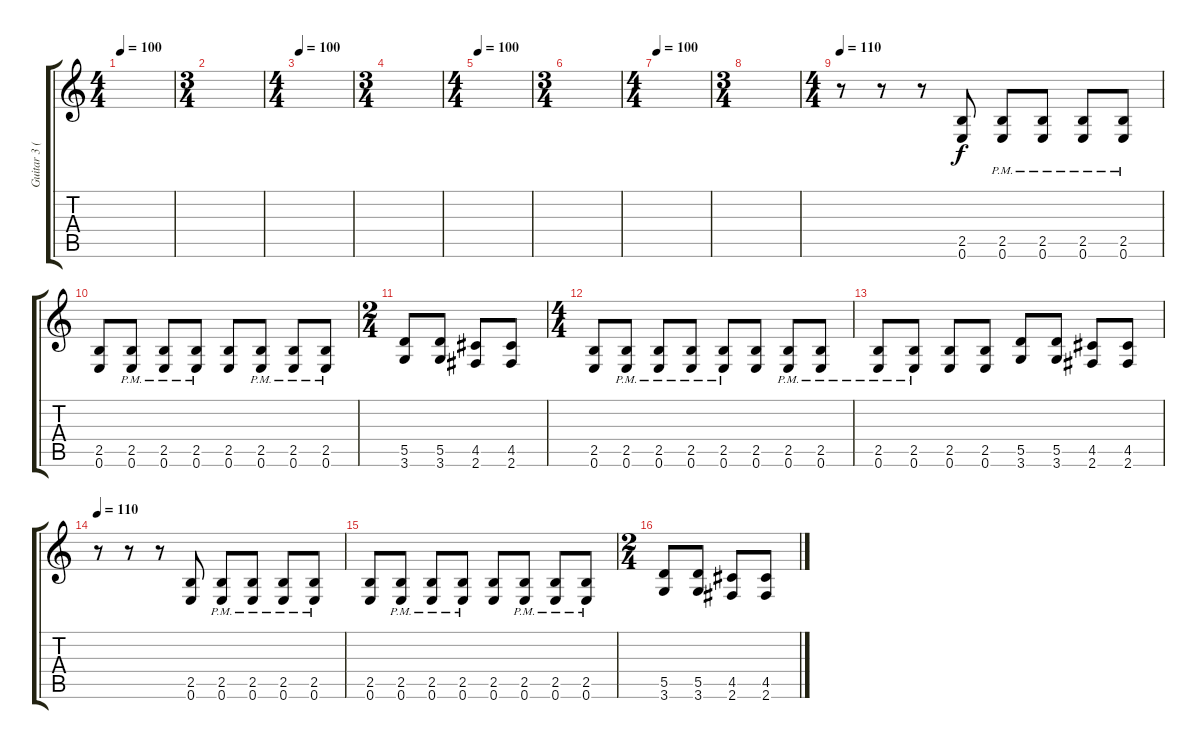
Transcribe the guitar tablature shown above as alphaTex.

\track ("Guitar 3 (Guitar Additional)" "Guitar 3 (") {instrument distortionguitar}
\staff {score tabs}
\tuning (E4 B3 G3 D3 A2 E2) {hide}
\ts (4 4)
\tempo 100
\clef g2
\ks c
|
\ts (3 4)
|
\ts (4 4)
\tempo 100
|
\ts (3 4)
|
\ts (4 4)
\tempo 100
|
\ts (3 4)
|
\ts (4 4)
\tempo 100
|
\ts (3 4)
|
\ts (4 4)
\tempo 110
r.8 r.8 r.8 (2.5 0.6).8 (2.5{pm} 0.6{pm}).8 (2.5{pm} 0.6{pm}).8 (2.5{pm} 0.6{pm}).8 (2.5{pm} 0.6{pm}).8 |
(2.5 0.6).8 (2.5{pm} 0.6{pm}).8 (2.5{pm} 0.6{pm}).8 (2.5{pm} 0.6{pm}).8 (2.5 0.6).8 (2.5{pm} 0.6{pm}).8 (2.5{pm} 0.6{pm}).8 (2.5{pm} 0.6{pm}).8 |
\ts (2 4)
(5.5 3.6).8 (5.5 3.6).8 (4.5 2.6).8 (4.5 2.6).8 |
\ts (4 4)
(2.5 0.6).8 (2.5{pm} 0.6{pm}).8 (2.5{pm} 0.6{pm}).8 (2.5{pm} 0.6{pm}).8 (2.5{pm} 0.6{pm}).8 (2.5 0.6).8 (2.5{pm} 0.6{pm}).8 (2.5{pm} 0.6{pm}).8 |
(2.5{pm} 0.6).8 (2.5{pm} 0.6).8 (2.5 0.6).8 (2.5 0.6).8 (5.5 3.6).8 (5.5 3.6).8 (4.5 2.6).8 (4.5 2.6).8 |
\tempo 110
r.8 r.8 r.8 (2.5 0.6).8 (2.5{pm} 0.6{pm}).8 (2.5{pm} 0.6{pm}).8 (2.5{pm} 0.6{pm}).8 (2.5{pm} 0.6{pm}).8 |
(2.5 0.6).8 (2.5{pm} 0.6{pm}).8 (2.5{pm} 0.6{pm}).8 (2.5{pm} 0.6{pm}).8 (2.5 0.6).8 (2.5{pm} 0.6{pm}).8 (2.5{pm} 0.6{pm}).8 (2.5{pm} 0.6{pm}).8 |
\ts (2 4)
(5.5 3.6).8 (5.5 3.6).8 (4.5 2.6).8 (4.5 2.6).8
